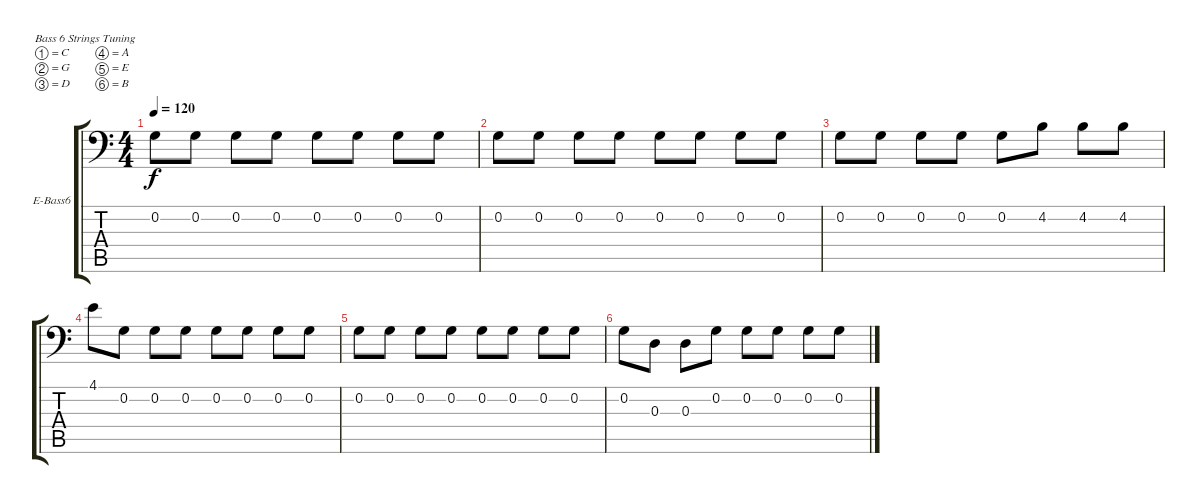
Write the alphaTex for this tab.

\defaultSystemsLayout 4
\bracketExtendMode groupsimilarinstruments
\firstSystemTrackNameOrientation horizontal
\otherSystemsTrackNameOrientation horizontal
\track ("Electric Bass" "E-Bass6") {instrument electricbassfinger}
\staff {score tabs}
\tuning (C3 G2 D2 A1 E1 B0)
\ts (4 4)
\tempo 120
\clef f4
\ks c
0.2.8{dy f} 0.2.8 0.2.8 0.2.8 0.2.8 0.2.8 0.2.8 0.2.8 |
0.2.8 0.2.8 0.2.8 0.2.8 0.2.8 0.2.8 0.2.8 0.2.8 |
0.2.8 0.2.8 0.2.8 0.2.8 0.2.8 4.2.8 4.2.8 4.2.8 |
4.1.8 0.2.8 0.2.8 0.2.8 0.2.8 0.2.8 0.2.8 0.2.8 |
0.2.8 0.2.8 0.2.8 0.2.8 0.2.8 0.2.8 0.2.8 0.2.8 |
0.2.8 0.3.8 0.3.8 0.2.8 0.2.8 0.2.8 0.2.8 0.2.8
